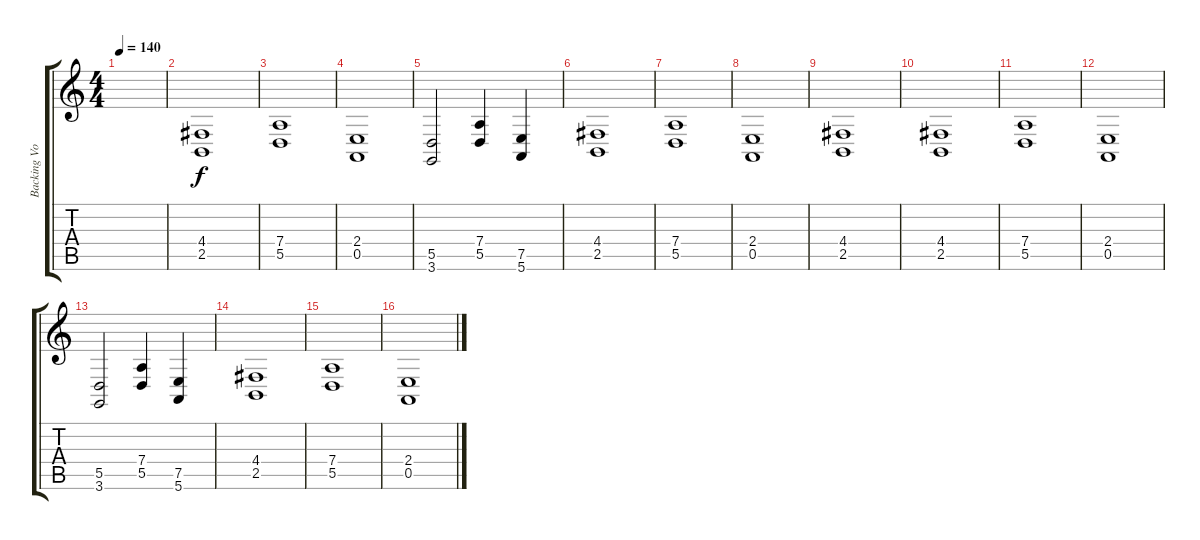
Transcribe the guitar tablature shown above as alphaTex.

\track ("Backing Vocals" "Backing Vo") {instrument lead6voice}
\staff {score tabs}
\tuning (E4 B3 G3 D3 A2 E2) {hide}
\ts (4 4)
\tempo 140
\clef g2
\ks c
|
(4.4 2.5).1 |
(7.4 5.5).1 |
(2.4 0.5).1 |
(5.5 3.6).2 (7.4 5.5).4 (7.5 5.6).4 |
(4.4 2.5).1 |
(7.4 5.5).1 |
(2.4 0.5).1 |
(4.4 2.5).1 |
(4.4 2.5).1 |
(7.4 5.5).1 |
(2.4 0.5).1 |
(5.5 3.6).2 (7.4 5.5).4 (7.5 5.6).4 |
(4.4 2.5).1 |
(7.4 5.5).1 |
(2.4 0.5).1
